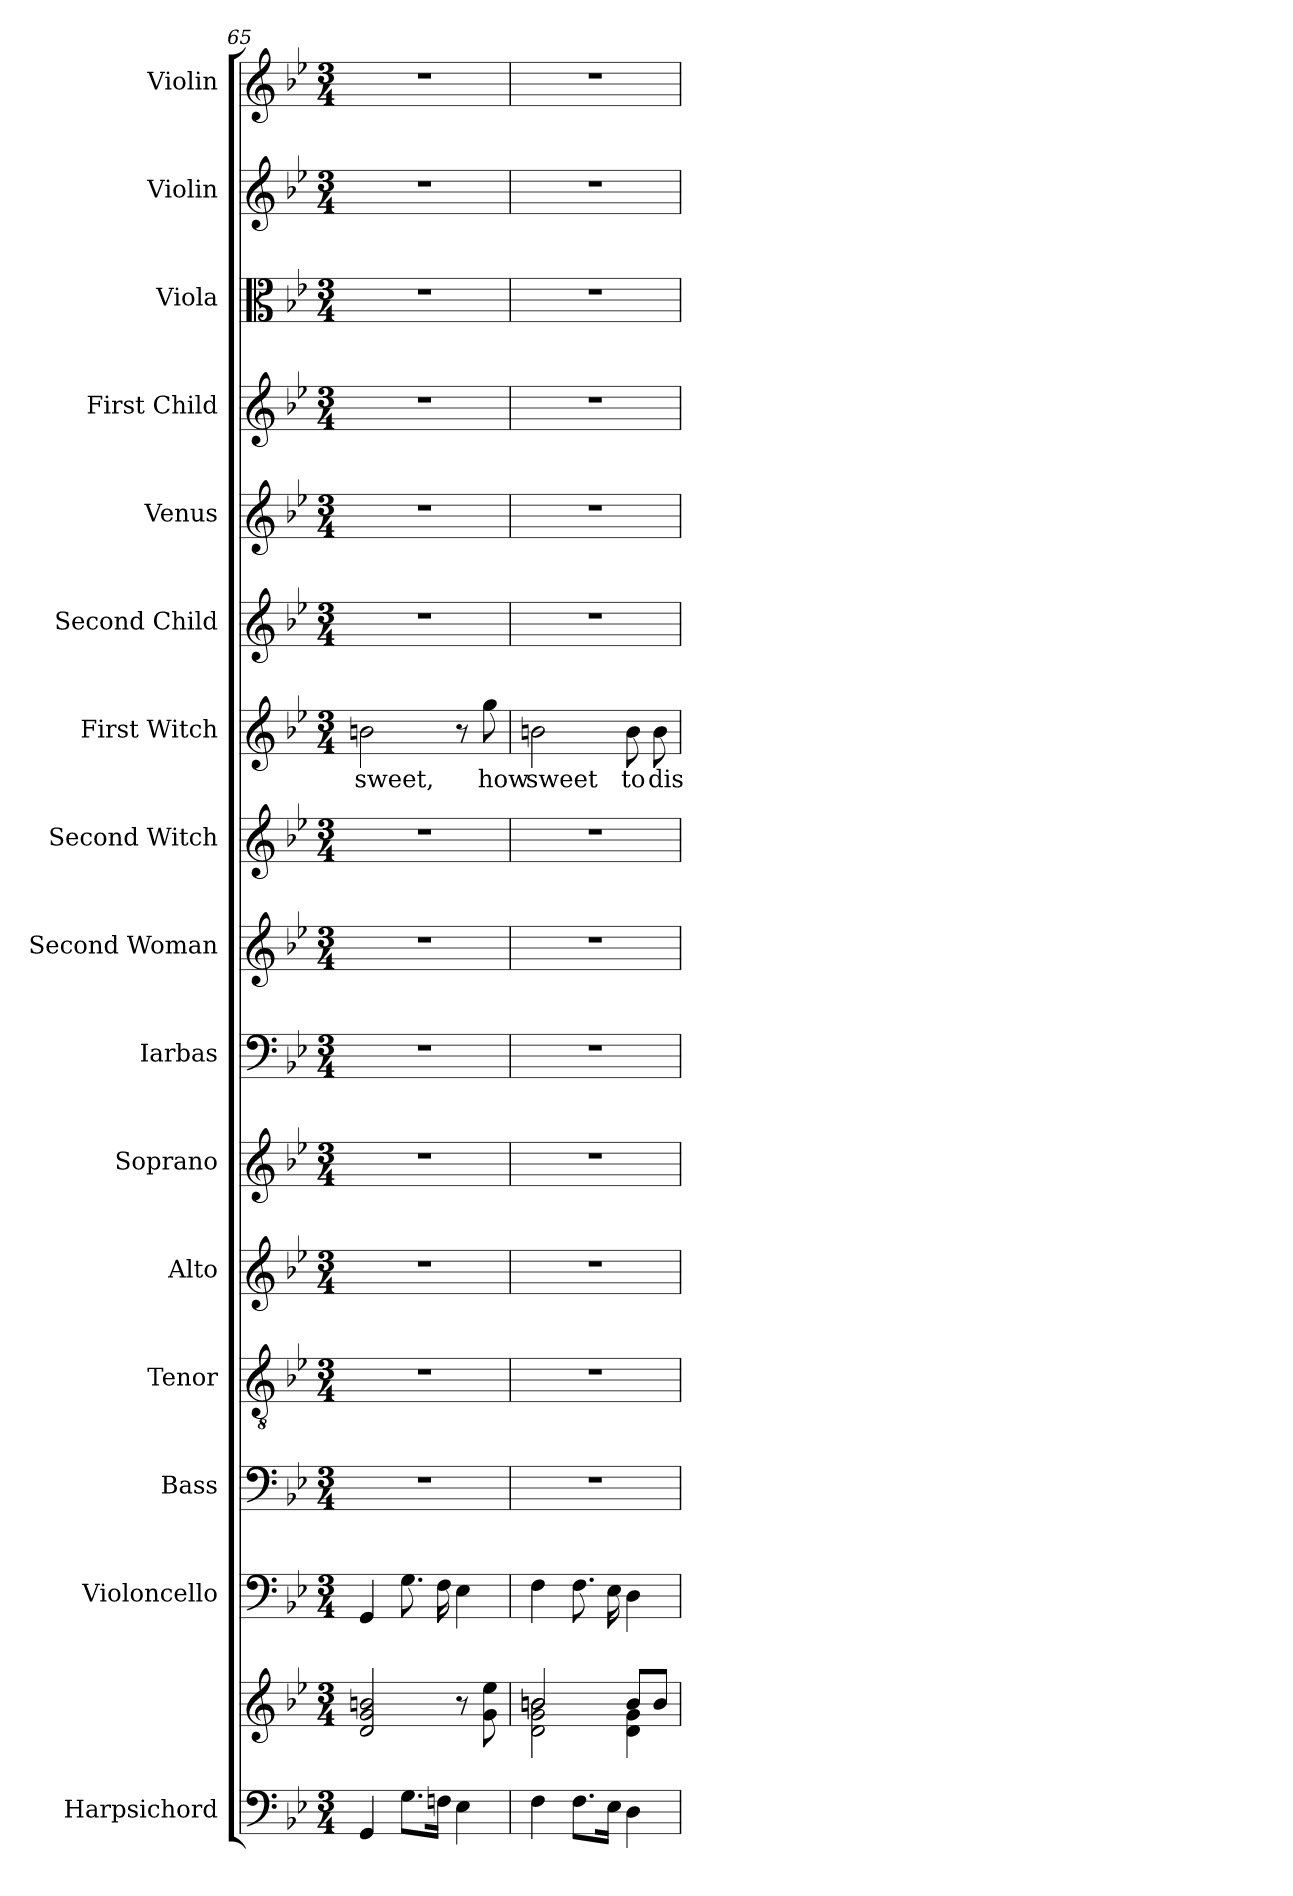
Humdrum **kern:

**kern	**kern	**kern	**kern	**kern	**kern	**kern	**kern	**kern	**kern	**kern	**text	**kern	**kern	**kern	**kern	**kern	**kern
*part16	*part16	*part15	*part14	*part13	*part12	*part11	*part10	*part9	*part8	*part7	*part7	*part6	*part5	*part4	*part3	*part2	*part1
*staff17	*staff16	*staff15	*staff14	*staff13	*staff12	*staff11	*staff10	*staff9	*staff8	*staff7	*staff7	*staff6	*staff5	*staff4	*staff3	*staff2	*staff1
*I"Harpsichord	*	*I"Violoncello	*I"Bass	*I"Tenor	*I"Alto	*I"Soprano	*I"Iarbas	*I"Second Woman	*I"Second Witch	*I"First Witch	*	*I"Second Child	*I"Venus	*I"First Child	*I"Viola	*I"Violin	*I"Violin
*I'Hch.	*	*I'Vc.	*I'B.	*I'T.	*I'A.	*I'S.	*I'I.	*I'2W	*I'W2.	*I'W1	*	*I'C2.	*I'V.	*I'C1	*I'Vla.	*I'Vln.	*I'Vln.
*clefF4	*clefG2	*clefF4	*clefF4	*clefGv2	*clefG2	*clefG2	*clefF4	*clefG2	*clefG2	*clefG2	*	*clefG2	*clefG2	*clefG2	*clefC3	*clefG2	*clefG2
*k[b-e-]	*k[b-e-]	*k[b-e-]	*k[b-e-]	*k[b-e-]	*k[b-e-]	*k[b-e-]	*k[b-e-]	*k[b-e-]	*k[b-e-]	*k[b-e-]	*	*k[b-e-]	*k[b-e-]	*k[b-e-]	*k[b-e-]	*k[b-e-]	*k[b-e-]
*M3/4	*M3/4	*M3/4	*M3/4	*M3/4	*M3/4	*M3/4	*M3/4	*M3/4	*M3/4	*M3/4	*	*M3/4	*M3/4	*M3/4	*M3/4	*M3/4	*M3/4
=65	=65	=65	=65	=65	=65	=65	=65	=65	=65	=65	=65	=65	=65	=65	=65	=65	=65
!	!	!	!	!	!	!	!	!	!	!	!LO:LY:b	!	!	!	!	!	!
4GG/	2d/ 2g/ 2bn/	4GG/	2.r	2.r	2.r	2.r	2.r	2.r	2.r	2bn\	sweet,	2.r	2.r	2.r	2.r	2.r	2.r
8.G\L	.	8.G\	.	.	.	.	.	.	.	.	.	.	.	.	.	.	.
16Fn\Jk	.	16F\	.	.	.	.	.	.	.	.	.	.	.	.	.	.	.
4E-\	8r	4E-\	.	.	.	.	.	.	.	8r	.	.	.	.	.	.	.
!	!	!	!	!	!	!	!	!	!	!	!LO:LY:b	!	!	!	!	!	!
.	8g\ 8ee-\	.	.	.	.	.	.	.	.	8gg\	how	.	.	.	.	.	.
=66	=66	=66	=66	=66	=66	=66	=66	=66	=66	=66	=66	=66	=66	=66	=66	=66	=66
*	*^	*	*	*	*	*	*	*	*	*	*	*	*	*	*	*	*
!	!	!	!	!	!	!	!	!	!	!	!	!LO:LY:b	!	!	!	!	!	!
4F\	2d\ 2g\ 2bn\	2bn/	4F\	2.r	2.r	2.r	2.r	2.r	2.r	2.r	2bn\	sweet	2.r	2.r	2.r	2.r	2.r	2.r
8.F\L	.	.	8.F\	.	.	.	.	.	.	.	.	.	.	.	.	.	.	.
16E-\Jk	.	.	16E-\	.	.	.	.	.	.	.	.	.	.	.	.	.	.	.
!	!	!	!	!	!	!	!	!	!	!	!	!LO:LY:b	!	!	!	!	!	!
4D\	8b/L	4d\ 4g\	4D\	.	.	.	.	.	.	.	8b\	to	.	.	.	.	.	.
!	!	!	!	!	!	!	!	!	!	!	!	!LO:LY:b	!	!	!	!	!	!
.	8b/J	.	.	.	.	.	.	.	.	.	8b\	dis-	.	.	.	.	.	.
*	*v	*v	*	*	*	*	*	*	*	*	*	*	*	*	*	*	*	*
=	=	=	=	=	=	=	=	=	=	=	=	=	=	=	=	=	=
*-	*-	*-	*-	*-	*-	*-	*-	*-	*-	*-	*-	*-	*-	*-	*-	*-	*-
